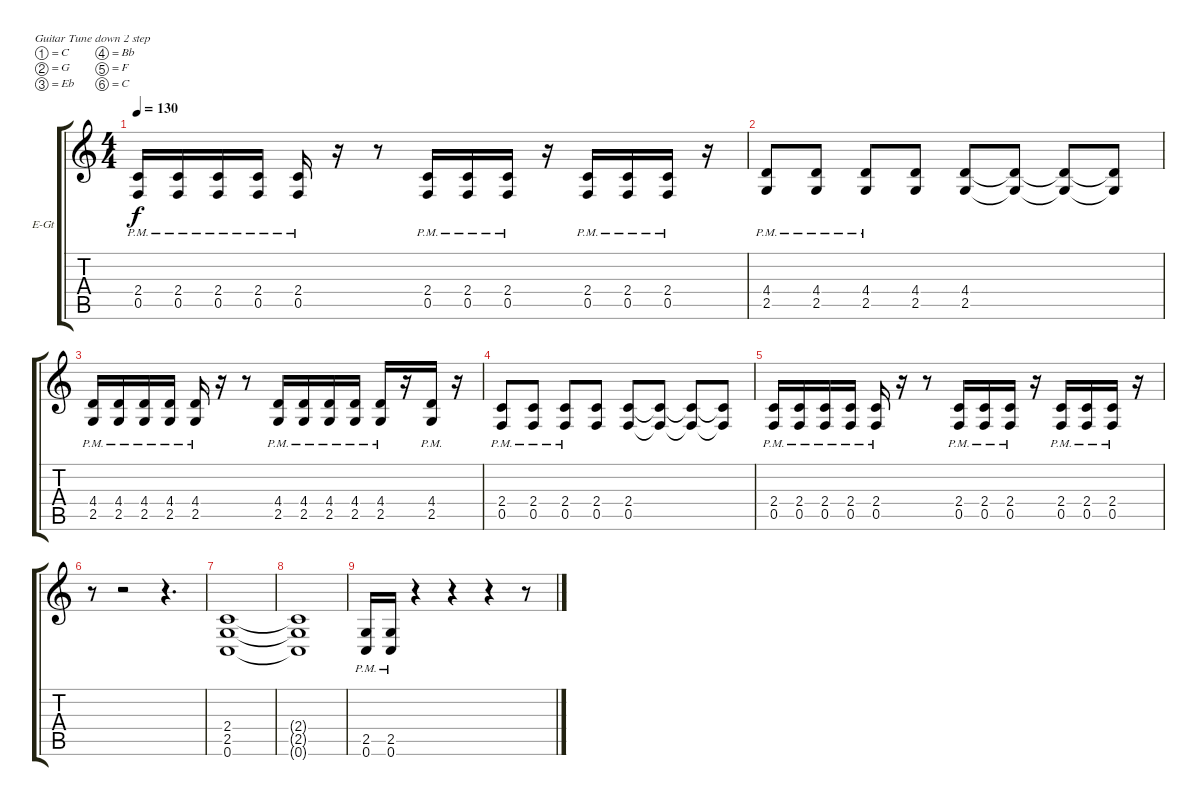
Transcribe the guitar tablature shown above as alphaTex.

\defaultSystemsLayout 4
\bracketExtendMode groupsimilarinstruments
\firstSystemTrackNameOrientation horizontal
\otherSystemsTrackNameOrientation horizontal
\track ("Римт Л" "E-Gt") {instrument distortionguitar}
\staff {score tabs}
\tuning (C4 G3 Eb3 Bb2 F2 C2)
\ts (4 4)
\tempo 130
\clef g2
\ks c
(2.4{pm} 0.5{pm}).16{dy f} (2.4{pm} 0.5{pm}).16 (2.4{pm} 0.5{pm}).16 (2.4{pm} 0.5{pm}).16 (2.4{pm} 0.5{pm}).16 r.16 r.8 (2.4{pm} 0.5{pm}).16 (2.4{pm} 0.5{pm}).16 (2.4{pm} 0.5{pm}).16 r.16 (2.4{pm} 0.5{pm}).16 (2.4{pm} 0.5{pm}).16 (2.4{pm} 0.5{pm}).16 r.16 |
(4.4{pm} 2.5{pm}).8 (4.4{pm} 2.5{pm}).8 (4.4{pm} 2.5{pm}).8 (4.4 2.5).8 (4.4 2.5).8 (4.4{t} 2.5{t}).8 (4.4{t} 2.5{t}).8 (4.4{t} 2.5{t}).8 |
(4.4{pm} 2.5{pm}).16 (4.4{pm} 2.5{pm}).16 (4.4{pm} 2.5{pm}).16 (4.4{pm} 2.5{pm}).16 (4.4{pm} 2.5{pm}).16 r.16 r.8 (4.4{pm} 2.5{pm}).16 (4.4{pm} 2.5{pm}).16 (4.4{pm} 2.5{pm}).16 (4.4{pm} 2.5{pm}).16 (4.4{pm} 2.5{pm}).16 r.16 (4.4{pm} 2.5{pm}).16 r.16 |
(2.4{pm} 0.5{pm}).8 (2.4{pm} 0.5{pm}).8 (2.4{pm} 0.5{pm}).8 (2.4 0.5).8 (2.4 0.5).8 (2.4{t} 0.5{t}).8 (2.4{t} 0.5{t}).8 (2.4{t} 0.5{t}).8 |
(2.4{pm} 0.5{pm}).16 (2.4{pm} 0.5{pm}).16 (2.4{pm} 0.5{pm}).16 (2.4{pm} 0.5{pm}).16 (2.4{pm} 0.5{pm}).16 r.16 r.8 (2.4{pm} 0.5{pm}).16 (2.4{pm} 0.5{pm}).16 (2.4{pm} 0.5{pm}).16 r.16 (2.4{pm} 0.5{pm}).16 (2.4{pm} 0.5{pm}).16 (2.4{pm} 0.5{pm}).16 r.16 |
r.8 r.2 r.4{d} |
(2.4 2.5 0.6).1 |
(2.4{t} 2.5{t} 0.6{t}).1 |
(0.6{pm} 2.5{pm}).16 (0.6{pm} 2.5{pm}).16 r.4 r.4 r.4 r.8
